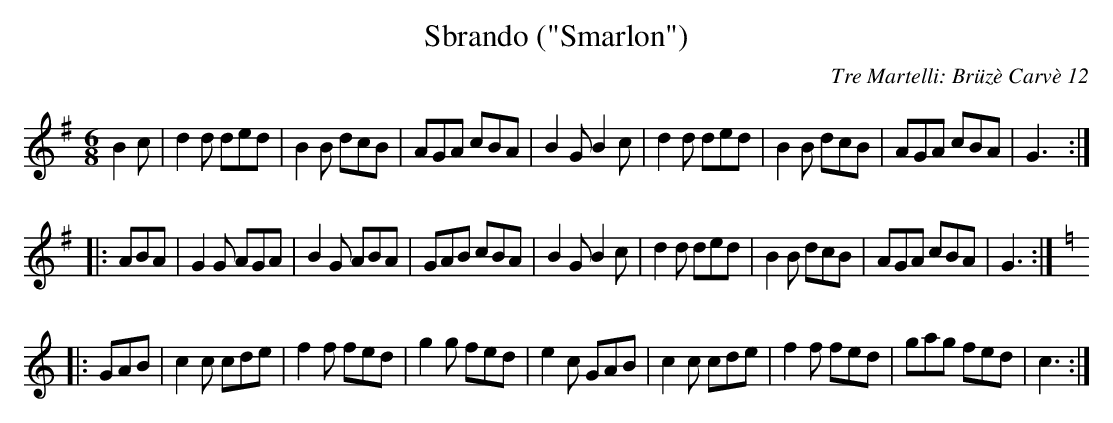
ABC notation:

X:1
T:Sbrando ("Smarlon")
C:Tre Martelli: Brüzè Carvè 12
M:6/8
L:1/8
K:G
B2c|d2d ded|B2B dcB|AGA cBA|B2G B2c|\
d2d ded|B2B dcB|AGA cBA|G3:|
|:ABA|G2G AGA|B2G ABA|GAB cBA|B2G B2c|\
d2d ded|B2B dcB|AGA cBA|G3:|
K:C
|:GAB|c2c cde|f2f fed|g2g fed|e2c GAB|\
c2c cde|f2f fed|gag fed|c3:|**
